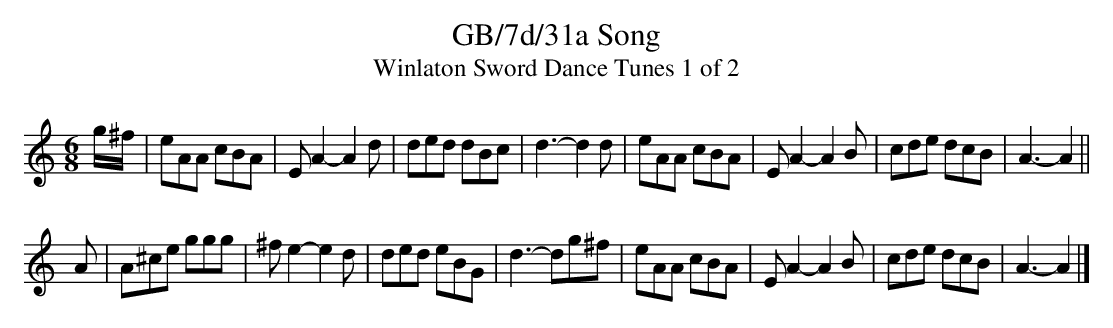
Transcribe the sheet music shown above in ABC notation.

X:1
T:GB/7d/31a Song
T:Winlaton Sword Dance Tunes 1 of 2
M:6/8
L:1/8
K:Am
g/^f/ |\
eAA cBA | EA2- A2d | ded dBc | d3- d2d |\
eAA cBA | EA2- A2B | cde dcB | A3- A2 ||
A |\
A^ce ggg | ^fe2- e2d | ded eBG | d3- dg^f |\
eAA cBA | EA2- A2B | cde dcB | A3- A2 |]
